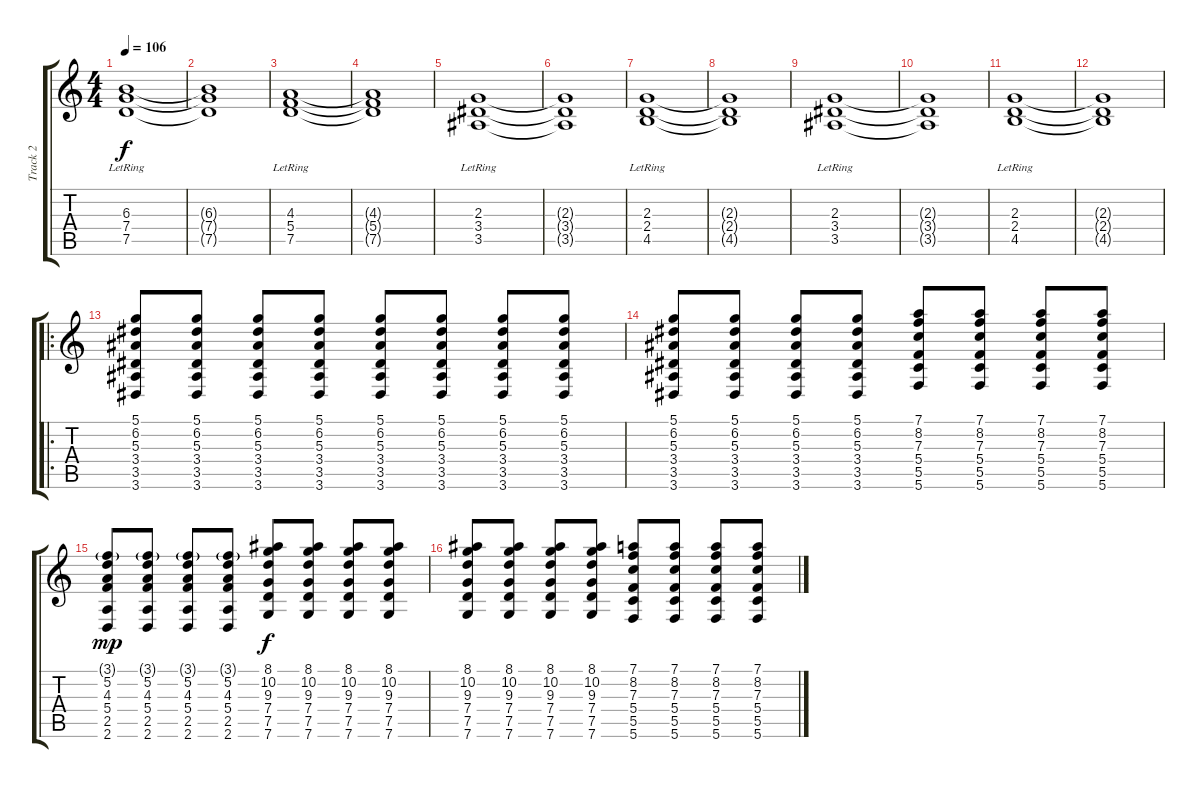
\track ("Track 2" "Track 2") {instrument distortionguitar}
\staff {score tabs}
\tuning (D4 A3 F3 C3 G2 C2) {hide}
\ts (4 4)
\tempo 106
\clef g2
\ks c
(6.3{lr} 7.4{lr} 7.5{lr}).1{dy f} |
(6.3{t} 7.4{t} 7.5{t}).1 |
(4.3{lr} 5.4{lr} 7.5{lr}).1 |
(4.3{t} 5.4{t} 7.5{t}).1 |
(2.3{lr} 3.4 3.5).1 |
(2.3{t} 3.4{t} 3.5{t}).1 |
(2.3{lr} 2.4 4.5).1 |
(2.3{t} 2.4{t} 4.5{t}).1 |
(2.3{lr} 3.4 3.5).1 |
(2.3{t} 3.4{t} 3.5{t}).1 |
(2.3{lr} 2.4 4.5).1 |
(2.3{t} 2.4{t} 4.5{t}).1 |
\ro
(5.1 6.2 5.3 3.4 3.5 3.6).8{volume 14 balance 3 instrument distortionguitar} (5.1 6.2 5.3 3.4 3.5 3.6).8 (5.1 6.2 5.3 3.4 3.5 3.6).8 (5.1 6.2 5.3 3.4 3.5 3.6).8 (5.1 6.2 5.3 3.4 3.5 3.6).8 (5.1 6.2 5.3 3.4 3.5 3.6).8 (5.1 6.2 5.3 3.4 3.5 3.6).8 (5.1 6.2 5.3 3.4 3.5 3.6).8 |
(5.1 6.2 5.3 3.4 3.5 3.6).8 (5.1 6.2 5.3 3.4 3.5 3.6).8 (5.1 6.2 5.3 3.4 3.5 3.6).8 (5.1 6.2 5.3 3.4 3.5 3.6).8 (7.1 8.2 7.3 5.4 5.5 5.6).8 (7.1 8.2 7.3 5.4 5.5 5.6).8 (7.1 8.2 7.3 5.4 5.5 5.6).8 (7.1 8.2 7.3 5.4 5.5 5.6).8 |
(3.1{g} 5.2 4.3 5.4 2.5 2.6).8{dy mp} (3.1{g} 5.2 4.3 5.4 2.5 2.6).8 (3.1{g} 5.2 4.3 5.4 2.5 2.6).8 (3.1{g} 5.2 4.3 5.4 2.5 2.6).8 (8.1 10.2 9.3 7.4 7.5 7.6).8{dy f} (8.1 10.2 9.3 7.4 7.5 7.6).8 (8.1 10.2 9.3 7.4 7.5 7.6).8 (8.1 10.2 9.3 7.4 7.5 7.6).8 |
(8.1 10.2 9.3 7.4 7.5 7.6).8 (8.1 10.2 9.3 7.4 7.5 7.6).8 (8.1 10.2 9.3 7.4 7.5 7.6).8 (8.1 10.2 9.3 7.4 7.5 7.6).8 (7.1 8.2 7.3 5.4 5.5 5.6).8 (7.1 8.2 7.3 5.4 5.5 5.6).8 (7.1 8.2 7.3 5.4 5.5 5.6).8 (7.1 8.2 7.3 5.4 5.5 5.6).8
